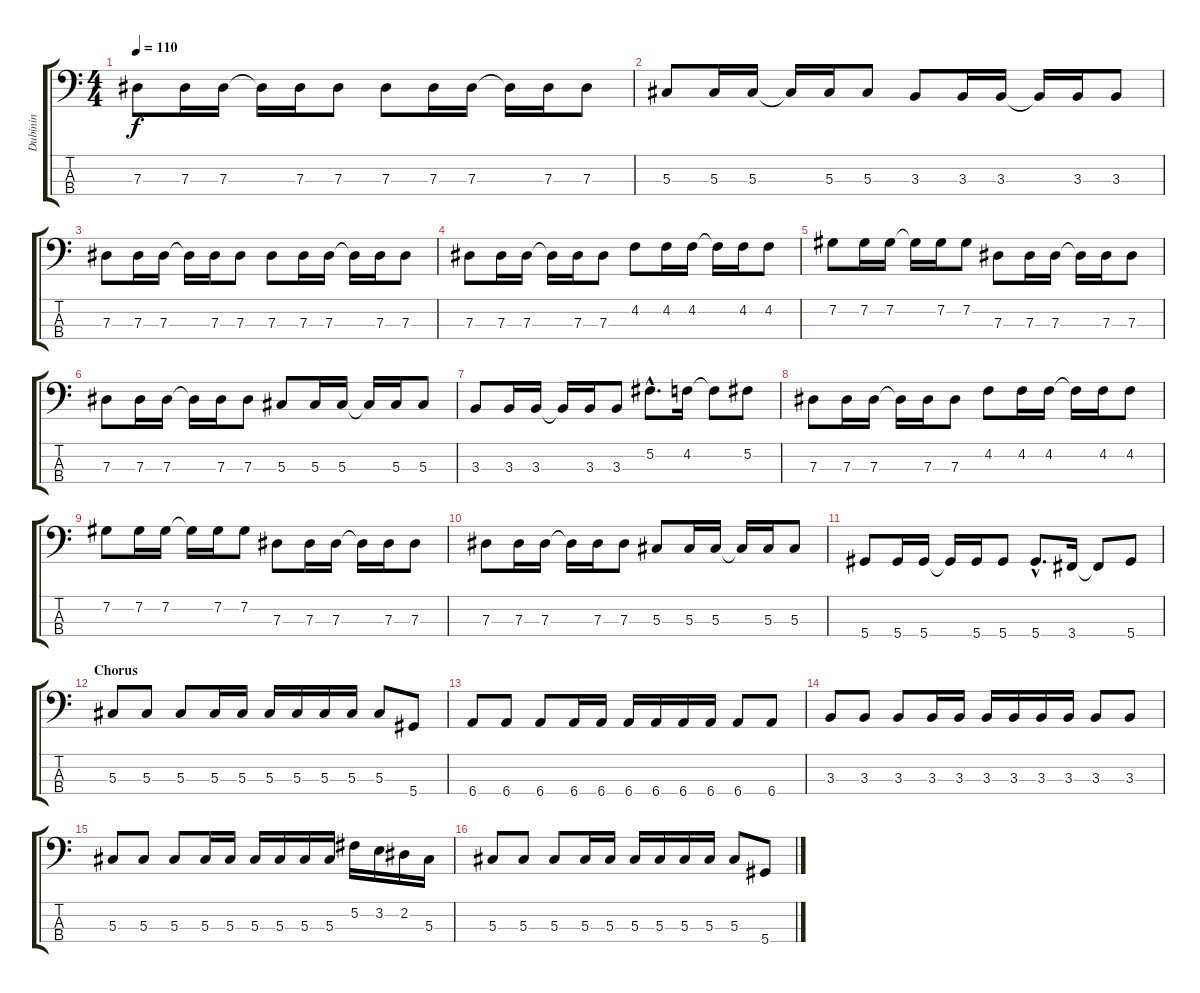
\track ("Dubinin" "Dubinin") {instrument electricbassfinger}
\staff {score tabs}
\tuning (Gb2 Db2 Ab1 Eb1) {hide}
\ts (4 4)
\tempo 110
\clef f4
\ks c
7.3.8{dy f} 7.3.16 7.3.16 7.3{t}.16 7.3.16 7.3.8 7.3.8 7.3.16 7.3.16 7.3{t}.16 7.3.16 7.3.8 |
5.3.8 5.3.16 5.3.16 5.3{t}.16 5.3.16 5.3.8 3.3.8 3.3.16 3.3.16 3.3{t}.16 3.3.16 3.3.8 |
7.3.8 7.3.16 7.3.16 7.3{t}.16 7.3.16 7.3.8 7.3.8 7.3.16 7.3.16 7.3{t}.16 7.3.16 7.3.8 |
7.3.8 7.3.16 7.3.16 7.3{t}.16 7.3.16 7.3.8 4.2.8 4.2.16 4.2.16 4.2{t}.16 4.2.16 4.2.8 |
7.2.8 7.2.16 7.2.16 7.2{t}.16 7.2.16 7.2.8 7.3.8 7.3.16 7.3.16 7.3{t}.16 7.3.16 7.3.8 |
7.3.8 7.3.16 7.3.16 7.3{t}.16 7.3.16 7.3.8 5.3.8 5.3.16 5.3.16 5.3{t}.16 5.3.16 5.3.8 |
3.3.8 3.3.16 3.3.16 3.3{t}.16 3.3.16 3.3.8 5.2{hac}.8{d} 4.2.16 4.2{t}.8 5.2.8 |
7.3.8 7.3.16 7.3.16 7.3{t}.16 7.3.16 7.3.8 4.2.8 4.2.16 4.2.16 4.2{t}.16 4.2.16 4.2.8 |
7.2.8 7.2.16 7.2.16 7.2{t}.16 7.2.16 7.2.8 7.3.8 7.3.16 7.3.16 7.3{t}.16 7.3.16 7.3.8 |
7.3.8 7.3.16 7.3.16 7.3{t}.16 7.3.16 7.3.8 5.3.8 5.3.16 5.3.16 5.3{t}.16 5.3.16 5.3.8 |
5.4.8 5.4.16 5.4.16 5.4{t}.16 5.4.16 5.4.8 5.4{hac}.8{d} 3.4.16 3.4{t}.8 5.4.8 |
\section ("" "Chorus")
5.3.8 5.3.8 5.3.8 5.3.16 5.3.16 5.3.16 5.3.16 5.3.16 5.3.16 5.3.8 5.4.8 |
6.4.8 6.4.8 6.4.8 6.4.16 6.4.16 6.4.16 6.4.16 6.4.16 6.4.16 6.4.8 6.4.8 |
3.3.8 3.3.8 3.3.8 3.3.16 3.3.16 3.3.16 3.3.16 3.3.16 3.3.16 3.3.8 3.3.8 |
5.3.8 5.3.8 5.3.8 5.3.16 5.3.16 5.3.16 5.3.16 5.3.16 5.3.16 5.2.16 3.2.16 2.2.16 5.3.16 |
5.3.8 5.3.8 5.3.8 5.3.16 5.3.16 5.3.16 5.3.16 5.3.16 5.3.16 5.3.8 5.4.8
